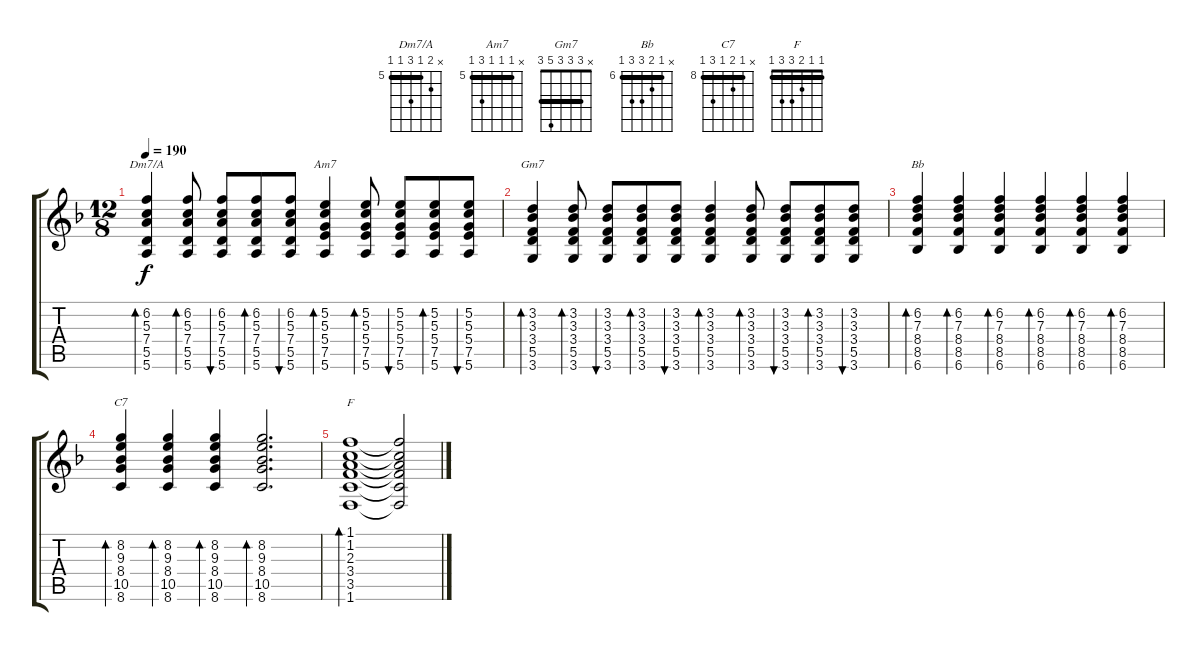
\track "" {instrument electricguitarjazz}
\staff {score tabs}
\tuning (E4 B3 G3 D3 A2 E2) {hide}
\chord ("Dm7/A" x 6 5 7 5 5) {firstfret 5 barre 5}
\chord ("Am7" x 5 5 5 7 5) {firstfret 5 barre 5}
\chord ("Gm7" x 3 3 3 5 3) {barre 3}
\chord ("Bb" x 6 7 8 8 6) {firstfret 6 barre 6}
\chord ("C7" x 8 9 8 10 8) {firstfret 8 barre 8}
\chord ("F" 1 1 2 3 3 1) {barre 1}
\ts (12 8)
\tempo 190
\clef g2
\ks f
(6.2 5.3 7.4 5.5 5.6).4{bd 30 ch "Dm7/A" dy f} (6.2 5.3 7.4 5.5 5.6).8{bd 30} (6.2 5.3 7.4 5.5 5.6).8{bu 30} (6.2 5.3 7.4 5.5 5.6).8{bd 30} (6.2 5.3 7.4 5.5 5.6).8{bu 30} (5.2 5.3 5.4 7.5 5.6).4{bd 30 ch "Am7"} (5.2 5.3 5.4 7.5 5.6).8{bd 30} (5.2 5.3 5.4 7.5 5.6).8{bu 30} (5.2 5.3 5.4 7.5 5.6).8{bd 30} (5.2 5.3 5.4 7.5 5.6).8{bu 30} |
(3.2 3.3 3.4 5.5 3.6).4{bd 30 ch "Gm7"} (3.2 3.3 3.4 5.5 3.6).8{bd 30} (3.2 3.3 3.4 5.5 3.6).8{bu 30} (3.2 3.3 3.4 5.5 3.6).8{bd 30} (3.2 3.3 3.4 5.5 3.6).8{bu 30} (3.2 3.3 3.4 5.5 3.6).4{bd 30} (3.2 3.3 3.4 5.5 3.6).8{bd 30} (3.2 3.3 3.4 5.5 3.6).8{bu 30} (3.2 3.3 3.4 5.5 3.6).8{bd 30} (3.2 3.3 3.4 5.5 3.6).8{bu 30} |
(6.2 7.3 8.4 8.5 6.6).4{bd 30 ch "Bb"} (6.2 7.3 8.4 8.5 6.6).4{bd 30} (6.2 7.3 8.4 8.5 6.6).4{bd 30} (6.2 7.3 8.4 8.5 6.6).4{bd 30} (6.2 7.3 8.4 8.5 6.6).4{bd 30} (6.2 7.3 8.4 8.5 6.6).4{bd 30} |
(8.2 9.3 8.4 10.5 8.6).4{bd 30 ch "C7"} (8.2 9.3 8.4 10.5 8.6).4{bd 30} (8.2 9.3 8.4 10.5 8.6).4{bd 30} (8.2 9.3 8.4 10.5 8.6).2{d bd 30} |
(1.1 1.2 2.3 3.4 3.5 1.6).1{bd 30 ch "F"} (1.1{t} 1.2{t} 2.3{t} 3.4{t} 3.5{t} 1.6{t}).2
